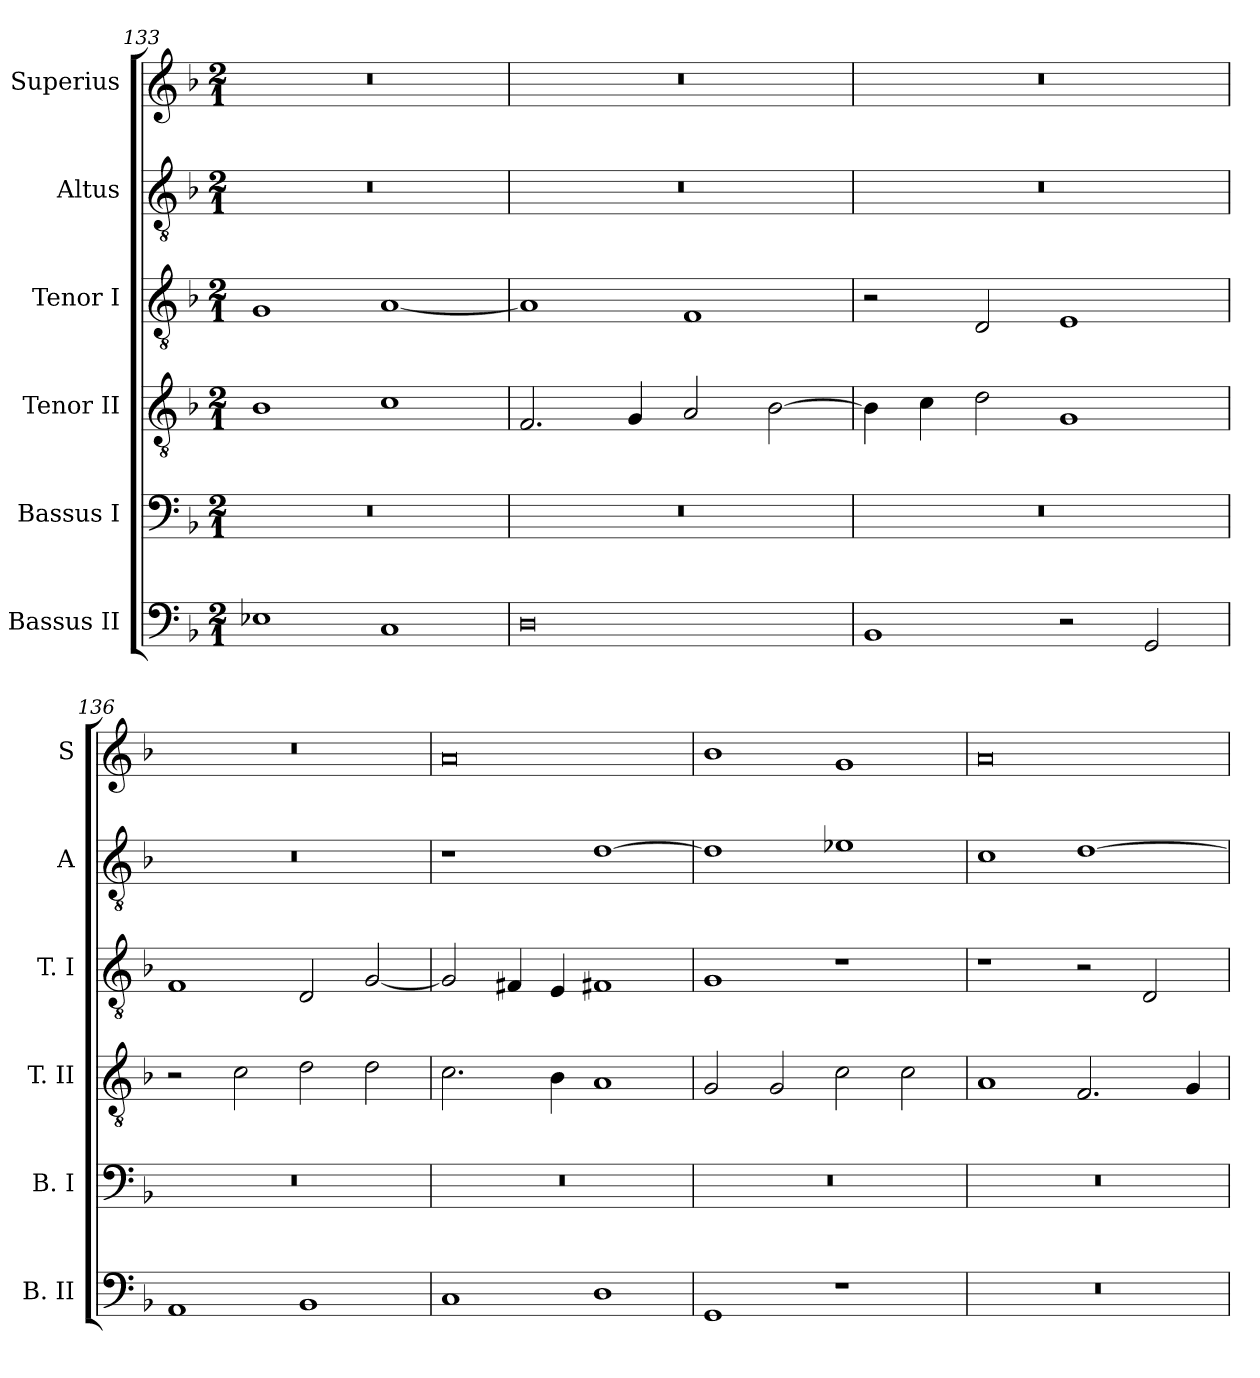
**kern	**kern	**kern	**kern	**kern	**kern
*part6	*part5	*part4	*part3	*part2	*part1
*staff6	*staff5	*staff4	*staff3	*staff2	*staff1
*I"Bassus II	*I"Bassus I	*I"Tenor II	*I"Tenor I	*I"Altus	*I"Superius
*I'B. II	*I'B. I	*I'T. II	*I'T. I	*I'A	*I'S
*clefF4	*clefF4	*clefGv2	*clefGv2	*clefGv2	*clefG2
*k[b-]	*k[b-]	*k[b-]	*k[b-]	*k[b-]	*k[b-]
*F:	*F:	*F:	*F:	*F:	*F:
*M2/1	*M2/1	*M2/1	*M2/1	*M2/1	*M2/1
=133	=133	=133	=133	=133	=133
1E-X	0r	1B-	1G	0r	0r
1C	.	1c	[1A	.	.
=134	=134	=134	=134	=134	=134
0D	0r	2.F	1A]	0r	0r
.	.	4G	.	.	.
.	.	2A	1F	.	.
.	.	[2B-	.	.	.
=135	=135	=135	=135	=135	=135
1BB-	0r	4B-]	2r	0r	0r
.	.	4c	.	.	.
.	.	2d	2D	.	.
2r	.	1G	1E	.	.
2GG	.	.	.	.	.
=136	=136	=136	=136	=136	=136
1AA	0r	2r	1F	0r	0r
.	.	2c	.	.	.
1BB-	.	2d	2D	.	.
.	.	2d	[2G	.	.
=137	=137	=137	=137	=137	=137
1C	0r	2.c	2G]	1r	0a
.	.	.	4F#X	.	.
.	.	4B-	4E	.	.
1D	.	1A	1F#X	[1d	.
=138	=138	=138	=138	=138	=138
1GG	0r	2G	1G	1d]	1b-
.	.	2G	.	.	.
1r	.	2c	1r	1e-X	1g
.	.	2c	.	.	.
=139	=139	=139	=139	=139	=139
0r	0r	1A	1r	1c	0a
.	.	2.F	2r	[1d	.
.	.	.	2D	.	.
.	.	4G	.	.	.
=	=	=	=	=	=
*-	*-	*-	*-	*-	*-
